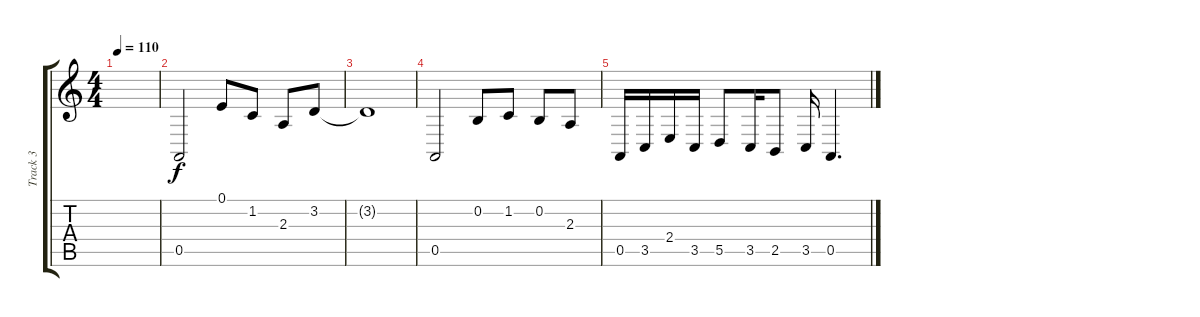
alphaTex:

\track ("Track 3" "Track 3") {instrument acousticgrandpiano}
\staff {score tabs}
\tuning (E4 B3 G3 D3 A2 E2) {hide}
\ts (4 4)
\tempo 110
\clef g2
\ks c
|
0.5.2 0.1.8 1.2.8 2.3.8 3.2.8 |
3.2{t}.1 |
0.5.2 0.2.8 1.2.8 0.2.8 2.3.8 |
0.5.16 3.5.16 2.4.16 3.5.16 5.5.8 3.5.16 2.5.8 3.5.16 0.5.4{d}
